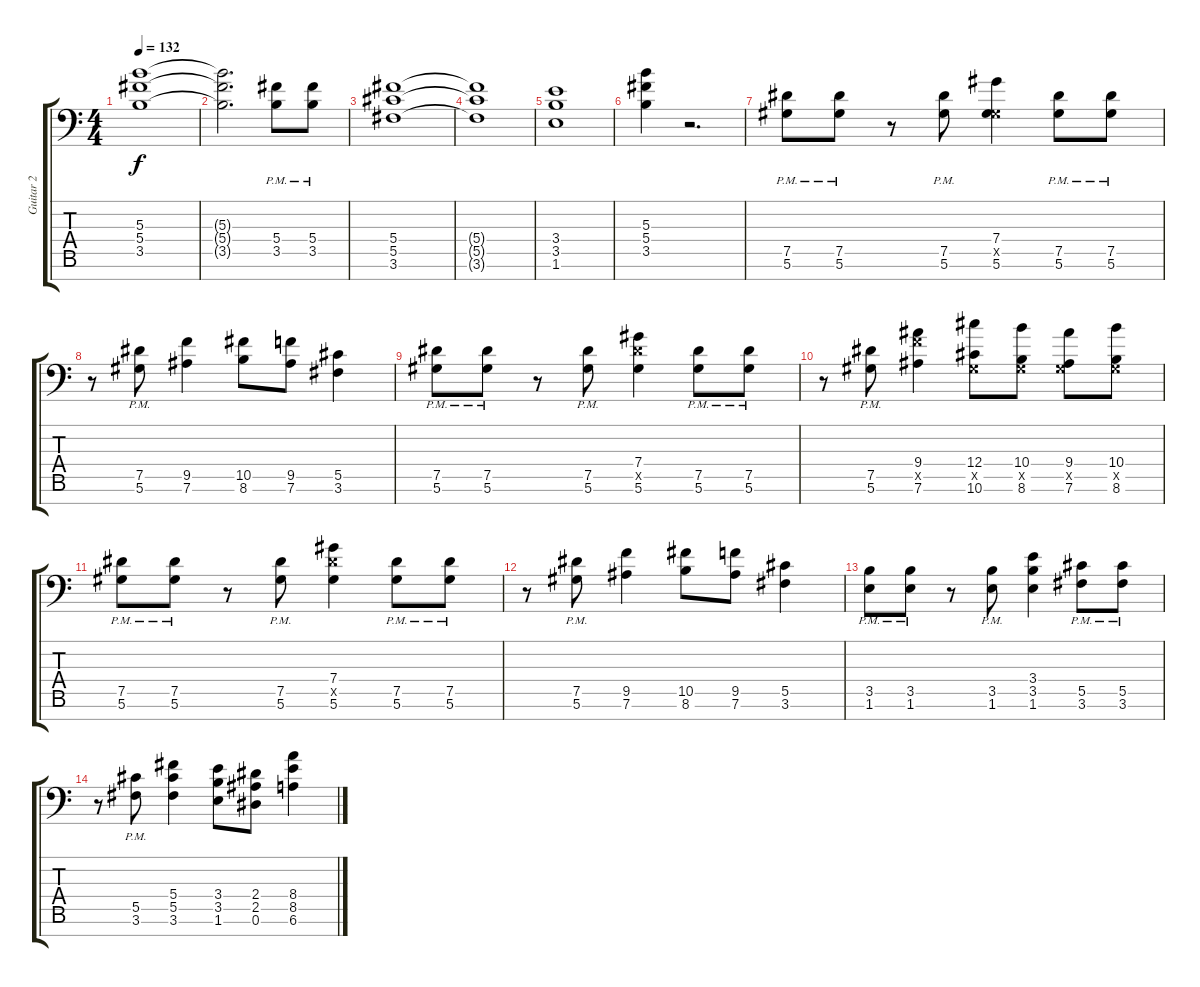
\track ("Guitar 2" "Guitar 2") {mute instrument distortionguitar}
\staff {score tabs}
\tuning (Eb4 Bb3 Gb3 Db3 Ab2 Eb2 Bb1) {hide}
\ts (4 4)
\tempo 132
\clef f4
\ks c
(5.3 5.4 3.5).1{dy f} |
(5.3{t} 5.4{t} 3.5{t}).2{d} (5.4{pm} 3.5{pm}).8 (5.4{pm} 3.5{pm}).8 |
(5.4 5.5 3.6).1 |
(5.4{t} 5.5{t} 3.6{t}).1 |
(3.4 3.5 1.6).1 |
(5.3 5.4 3.5).4 r.2{d} |
(7.5{pm} 5.6{pm}).8 (7.5{pm} 5.6{pm}).8 r.8 (7.5{pm} 5.6{pm}).8 (7.4 0.5{x} 5.6).4 (7.5{pm} 5.6{pm}).8 (7.5{pm} 5.6{pm}).8 |
r.8 (7.5{pm} 5.6{pm}).8 (9.5 7.6).4 (10.5 8.6).8 (9.5 7.6).8 (5.5 3.6).4 |
(7.5{pm} 5.6{pm}).8 (7.5{pm} 5.6{pm}).8 r.8 (7.5{pm} 5.6{pm}).8 (7.4 7.5{x} 5.6).4 (7.5{pm} 5.6{pm}).8 (7.5{pm} 5.6{pm}).8 |
r.8 (7.5{pm} 5.6{pm}).8 (9.4 9.5{x} 7.6).4 (12.4 0.5{x} 10.6).8 (10.4 0.5{x} 8.6).8 (9.4 0.5{x} 7.6).8 (10.4 0.5{x} 8.6).8 |
(7.5{pm} 5.6{pm}).8 (7.5{pm} 5.6{pm}).8 r.8 (7.5{pm} 5.6{pm}).8 (7.4 7.5{x} 5.6).4 (7.5{pm} 5.6{pm}).8 (7.5{pm} 5.6{pm}).8 |
r.8 (7.5{pm} 5.6{pm}).8 (9.5 7.6).4 (10.5 8.6).8 (9.5 7.6).8 (5.5 3.6).4 |
(3.5{pm} 1.6{pm}).8 (3.5{pm} 1.6{pm}).8 r.8 (3.5{pm} 1.6{pm}).8 (3.4 3.5 1.6).4 (5.5{pm} 3.6{pm}).8 (5.5{pm} 3.6{pm}).8 |
r.8 (5.5{pm} 3.6{pm}).8 (5.4 5.5 3.6).4 (3.4 3.5 1.6).8 (2.4 2.5 0.6).8 (8.4 8.5 6.6).4
